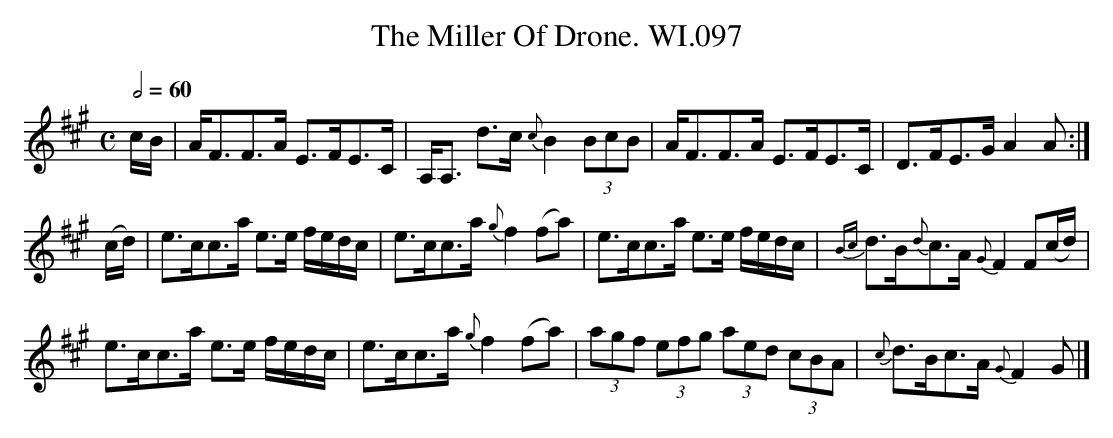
X:1
T:Miller Of Drone. WI.097, The
M:C
L:1/8
Q:1/2=60
K:A
c/B/|A<FF>A E>FE>C|A,<A, d>c {c}B2(3BcB|\
A<FF>A E>FE>C|D>FE>G A2A:|
(c/d/)|e>cc>a e>e f/e/d/c/|e>cc>a {g}f2(fa)|\
e>cc>a e>e f/e/d/c/|{Bc}d>B{d}c>A {G}F2F(c/d/)|
e>cc>a e>e f/e/d/c/|e>cc>a {g}f2(fa)|\
(3agf (3efg (3aed (3cBA|{c}d>Bc>A {G}F2G|]
